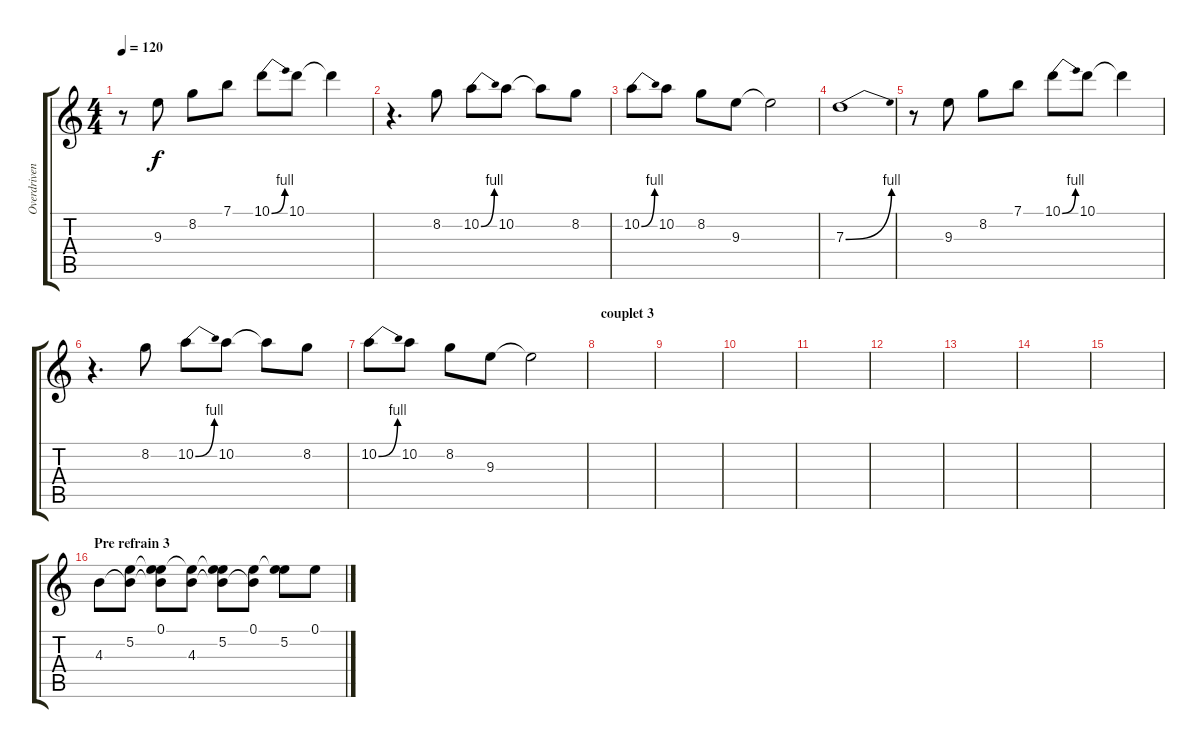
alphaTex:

\track ("Overdriven Guitar" "Overdriven") {instrument overdrivenguitar}
\staff {score tabs}
\tuning (E4 B3 G3 D3 A2 E2) {hide}
\ts (4 4)
\tempo 120
\clef g2
\ks c
r.8{dy f} 9.3.8 8.2.8 7.1.8 10.1{be (bend 0 0 60 4)}.8 10.1.8 10.1{t}.4 |
r.4{d} 8.2.8 10.2{be (bend 0 0 60 4)}.8 10.2.8 10.2{t}.8 8.2.8 |
10.2{be (bend 0 0 60 4)}.8 10.2.8 8.2.8 9.3.8 9.3{t}.2 |
7.3{be (bend 0 0 60 4)}.1 |
r.8 9.3.8 8.2.8 7.1.8 10.1{be (bend 0 0 60 4)}.8 10.1.8 10.1{t}.4 |
r.4{d} 8.2.8 10.2{be (bend 0 0 60 4)}.8 10.2.8 10.2{t}.8 8.2.8 |
10.2{be (bend 0 0 60 4)}.8 10.2.8 8.2.8 9.3.8 9.3{t}.2 |
\section ("" "couplet 3")
|
|
|
|
|
|
|
|
\section ("" "Pre refrain 3")
4.3.8 (5.2 4.3{t}).8 (0.1 5.2{t} 4.3{t}).8 (0.1{t} 4.3).8 (0.1{t} 5.2 4.3{t}).8 (0.1 4.3{t}).8 (0.1{t} 5.2).8 0.1.8
